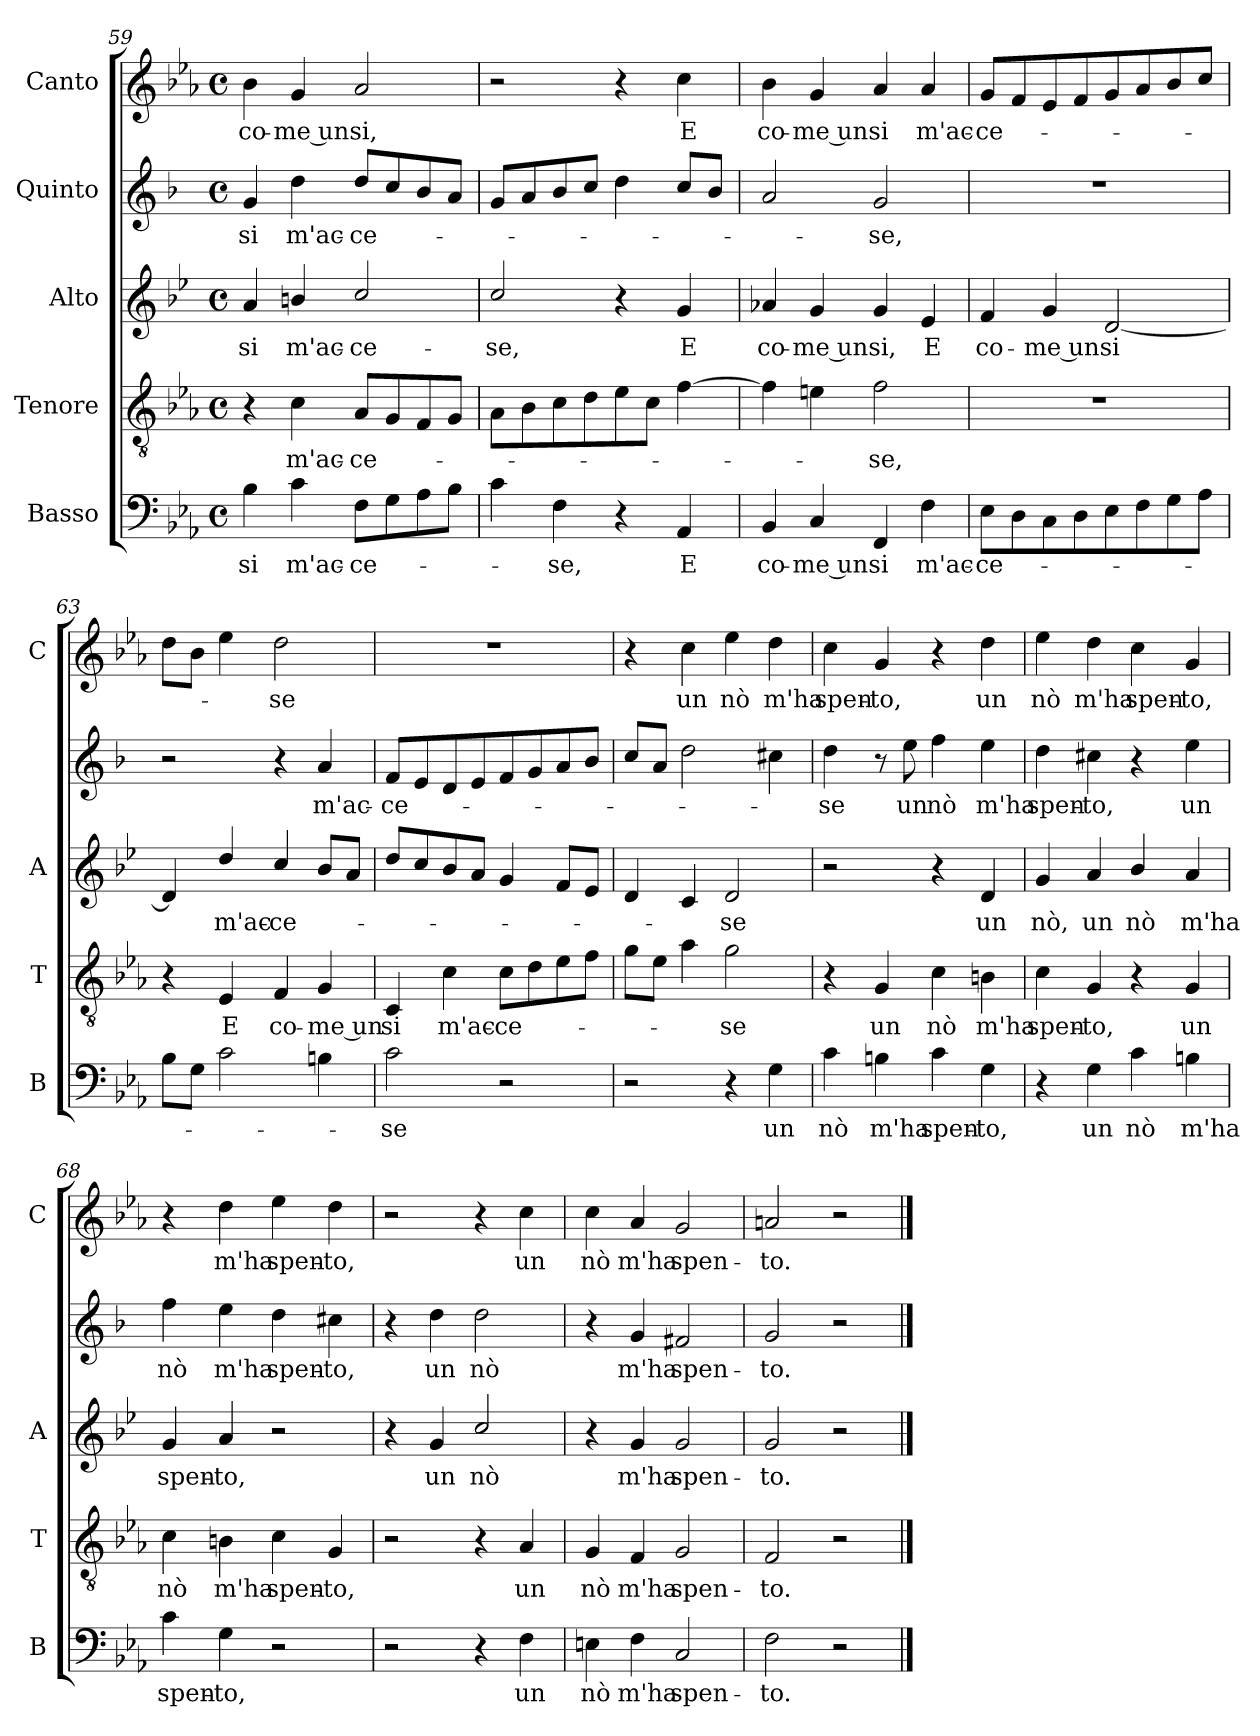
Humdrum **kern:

**kern	**text	**kern	**text	**kern	**text	**kern	**text	**kern	**text
*part5	*part5	*part4	*part4	*part3	*part3	*part2	*part2	*part1	*part1
*staff5	*staff5	*staff4	*staff4	*staff3	*staff3	*staff2	*staff2	*staff1	*staff1
*I"Basso	*	*I"Tenore	*	*I"Alto	*	*I"Quinto	*	*I"Canto	*
*I'B	*	*I'T	*	*I'A	*	*	*	*I'C	*
*clefF4	*	*clefGv2	*	*clefG2	*	*clefG2	*	*clefG2	*
*	*	*	*	*ITrd4c7	*	*ITrd1c2	*	*	*
*k[b-e-a-]	*	*k[b-e-a-]	*	*k[b-e-a-]	*	*k[b-e-a-]	*	*k[b-e-a-]	*
*E-:	*	*E-:	*	*E-:	*	*E-:	*	*E-:	*
*M4/4	*	*M4/4	*	*M4/4	*	*M4/4	*	*M4/4	*
*met(c)	*	*met(c)	*	*met(c)	*	*met(c)	*	*met(c)	*
=59	=59	=59	=59	=59	=59	=59	=59	=59	=59
!	!LO:LY:b	!	!	!	!LO:LY:b	!	!LO:LY:b	!	!LO:LY:b
4B-\	si	4r	.	4d/	si	4f/	si	4b-\	co-
!	!LO:LY:b	!	!LO:LY:b	!	!LO:LY:b	!	!LO:LY:b	!	!LO:LY:b
4c\	m'ac-	4c\	m'ac-	4en/	m'ac-	4cc\	m'ac-	4g/	-me un
!	!LO:LY:b	!	!LO:LY:b	!	!LO:LY:b	!	!LO:LY:b	!	!LO:LY:b
8F\L	-ce-	8A-/L	-ce-	2f/	-ce-	8cc/L	-ce-	2a-/	si,
8G\	.	8G/	.	.	.	8b-/	.	.	.
8A-\	.	8F/	.	.	.	8a-/	.	.	.
8B-\J	.	8G/J	.	.	.	8g/J	.	.	.
=60	=60	=60	=60	=60	=60	=60	=60	=60	=60
!	!	!	!	!	!LO:LY:b	!	!	!	!
4c\	.	8A-\L	.	2f/	-se,	8f/L	.	2r	.
.	.	8B-\	.	.	.	8g/	.	.	.
!	!LO:LY:b	!	!	!	!	!	!	!	!
4F\	-se,	8c\	.	.	.	8a-/	.	.	.
.	.	8d\	.	.	.	8b-/J	.	.	.
4r	.	8e-\	.	4r	.	4cc\	.	4r	.
.	.	8c\J	.	.	.	.	.	.	.
!	!LO:LY:b	!	!	!	!LO:LY:b	!	!	!	!LO:LY:b
4AA-/	E	[4f\	.	4c/	E	8b-/L	.	4cc\	E
.	.	.	.	.	.	8a-/J	.	.	.
!!LO:PB:g=z
=61	=61	=61	=61	=61	=61	=61	=61	=61	=61
!	!LO:LY:b	!	!	!	!LO:LY:b	!	!	!	!LO:LY:b
4BB-/	co-	4f\]	.	4d-X/	co-	2g/	.	4b-\	co-
!	!LO:LY:b	!	!	!	!LO:LY:b	!	!	!	!LO:LY:b
4C/	-me un	4en\	.	4c/	-me un	.	.	4g/	-me un
!	!LO:LY:b	!	!LO:LY:b	!	!LO:LY:b	!	!LO:LY:b	!	!LO:LY:b
4FF/	si	2f\	-se,	4c/	si,	2f/	-se,	4a-/	si
!	!LO:LY:b	!	!	!	!LO:LY:b	!	!	!	!LO:LY:b
4F\	m'ac-	.	.	4A-/	E	.	.	4a-/	m'ac-
=62	=62	=62	=62	=62	=62	=62	=62	=62	=62
!	!LO:LY:b	!	!	!	!LO:LY:b	!	!	!	!LO:LY:b
8E-\L	-ce-	1r	.	4B-/	co-	1r	.	8g/L	-ce-
8D\	.	.	.	.	.	.	.	8f/	.
!	!	!	!	!	!LO:LY:b	!	!	!	!
8C\	.	.	.	4c/	-me un	.	.	8e-/	.
8D\	.	.	.	.	.	.	.	8f/	.
!	!	!	!	!	!LO:LY:b	!	!	!	!
8E-\	.	.	.	[2G/	si	.	.	8g/	.
8F\	.	.	.	.	.	.	.	8a-/	.
8G\	.	.	.	.	.	.	.	8b-/	.
8A-\J	.	.	.	.	.	.	.	8cc/J	.
=63	=63	=63	=63	=63	=63	=63	=63	=63	=63
8B-\L	.	4r	.	4G/]	.	2r	.	8dd\L	.
8G\J	.	.	.	.	.	.	.	8b-\J	.
!	!	!	!LO:LY:b	!	!LO:LY:b	!	!	!	!
2c\	.	4E-/	E	4g/	m'ac-	.	.	4ee-\	.
!	!	!	!LO:LY:b	!	!LO:LY:b	!	!	!	!LO:LY:b
.	.	4F/	co-	4f/	-ce-	4r	.	2dd\	-se
!	!	!	!LO:LY:b	!	!	!	!LO:LY:b	!	!
4Bn\	.	4G/	-me un	8e-/L	.	4g/	m'ac-	.	.
.	.	.	.	8d/J	.	.	.	.	.
=64	=64	=64	=64	=64	=64	=64	=64	=64	=64
!	!LO:LY:b	!	!LO:LY:b	!	!	!	!LO:LY:b	!	!
2c\	-se	4C/	si	8g/L	.	8e-/L	-ce-	1r	.
.	.	.	.	8f/	.	8d/	.	.	.
!	!	!	!LO:LY:b	!	!	!	!	!	!
.	.	4c\	m'ac-	8e-/	.	8c/	.	.	.
.	.	.	.	8d/J	.	8d/	.	.	.
!	!	!	!LO:LY:b	!	!	!	!	!	!
2r	.	8c\L	-ce-	4c/	.	8e-/	.	.	.
.	.	8d\	.	.	.	8f/	.	.	.
.	.	8e-\	.	8B-/L	.	8g/	.	.	.
.	.	8f\J	.	8A-/J	.	8a-/J	.	.	.
=65	=65	=65	=65	=65	=65	=65	=65	=65	=65
2r	.	8g\L	.	4G/	.	8b-/L	.	4r	.
.	.	8e-\J	.	.	.	8g/J	.	.	.
!	!	!	!	!	!	!	!	!	!LO:LY:b
.	.	4a-\	.	4F/	.	2cc\	.	4cc\	un
!	!	!	!LO:LY:b	!	!LO:LY:b	!	!	!	!LO:LY:b
4r	.	2g\	-se	2G/	-se	.	.	4ee-\	nò
!	!LO:LY:b	!	!	!	!	!	!	!	!LO:LY:b
4G\	un	.	.	.	.	4bn\	.	4dd\	m'ha
=66	=66	=66	=66	=66	=66	=66	=66	=66	=66
!	!LO:LY:b	!	!	!	!	!	!LO:LY:b	!	!LO:LY:b
4c\	nò	4r	.	2r	.	4cc\	-se	4cc\	spen-
!	!LO:LY:b	!	!LO:LY:b	!	!	!	!	!	!LO:LY:b
4Bn\	m'ha	4G/	un	.	.	8r	.	4g/	-to,
!	!	!	!	!	!	!	!LO:LY:b	!	!
.	.	.	.	.	.	8dd\	un	.	.
!	!LO:LY:b	!	!LO:LY:b	!	!	!	!LO:LY:b	!	!
4c\	spen-	4c\	nò	4r	.	4ee-\	nò	4r	.
!	!LO:LY:b	!	!LO:LY:b	!	!LO:LY:b	!	!LO:LY:b	!	!LO:LY:b
4G\	-to,	4Bn\	m'ha	4G/	un	4dd\	m'ha	4dd\	un
!!LO:LB:g=z
=67	=67	=67	=67	=67	=67	=67	=67	=67	=67
!	!	!	!LO:LY:b	!	!LO:LY:b	!	!LO:LY:b	!	!LO:LY:b
4r	.	4c\	spen-	4c/	nò,	4cc\	spen-	4ee-\	nò
!	!LO:LY:b	!	!LO:LY:b	!	!LO:LY:b	!	!LO:LY:b	!	!LO:LY:b
4G\	un	4G/	-to,	4d/	un	4bn\	-to,	4dd\	m'ha
!	!LO:LY:b	!	!	!	!LO:LY:b	!	!	!	!LO:LY:b
4c\	nò	4r	.	4e-/	nò	4r	.	4cc\	spen-
!	!LO:LY:b	!	!LO:LY:b	!	!LO:LY:b	!	!LO:LY:b	!	!LO:LY:b
4Bn\	m'ha	4G/	un	4d/	m'ha	4dd\	un	4g/	-to,
=68	=68	=68	=68	=68	=68	=68	=68	=68	=68
!	!LO:LY:b	!	!LO:LY:b	!	!LO:LY:b	!	!LO:LY:b	!	!
4c\	spen-	4c\	nò	4c/	spen-	4ee-\	nò	4r	.
!	!LO:LY:b	!	!LO:LY:b	!	!LO:LY:b	!	!LO:LY:b	!	!LO:LY:b
4G\	-to,	4Bn\	m'ha	4d/	-to,	4dd\	m'ha	4dd\	m'ha
!	!	!	!LO:LY:b	!	!	!	!LO:LY:b	!	!LO:LY:b
2r	.	4c\	spen-	2r	.	4cc\	spen-	4ee-\	spen-
!	!	!	!LO:LY:b	!	!	!	!LO:LY:b	!	!LO:LY:b
.	.	4G/	-to,	.	.	4bn\	-to,	4dd\	-to,
=69	=69	=69	=69	=69	=69	=69	=69	=69	=69
2r	.	2r	.	4r	.	4r	.	2r	.
!	!	!	!	!	!LO:LY:b	!	!LO:LY:b	!	!
.	.	.	.	4c/	un	4cc\	un	.	.
!	!	!	!	!	!LO:LY:b	!	!LO:LY:b	!	!
4r	.	4r	.	2f/	nò	2cc\	nò	4r	.
!	!LO:LY:b	!	!LO:LY:b	!	!	!	!	!	!LO:LY:b
4F\	un	4A-/	un	.	.	.	.	4cc\	un
=70	=70	=70	=70	=70	=70	=70	=70	=70	=70
!	!LO:LY:b	!	!LO:LY:b	!	!	!	!	!	!LO:LY:b
4En\	nò	4G/	nò	4r	.	4r	.	4cc\	nò
!	!LO:LY:b	!	!LO:LY:b	!	!LO:LY:b	!	!LO:LY:b	!	!LO:LY:b
4F\	m'ha	4F/	m'ha	4c/	m'ha	4f/	m'ha	4a-/	m'ha
!	!LO:LY:b	!	!LO:LY:b	!	!LO:LY:b	!	!LO:LY:b	!	!LO:LY:b
2C/	spen-	2G/	spen-	2c/	spen-	2en/	spen-	2g/	spen-
=71	=71	=71	=71	=71	=71	=71	=71	=71	=71
!	!LO:LY:b	!	!LO:LY:b	!	!LO:LY:b	!	!LO:LY:b	!	!LO:LY:b
2F\	-to.	2F/	-to.	2c/	-to.	2f/	-to.	2an/	-to.
2r	.	2r	.	2r	.	2r	.	2r	.
==	==	==	==	==	==	==	==	==	==
*-	*-	*-	*-	*-	*-	*-	*-	*-	*-
